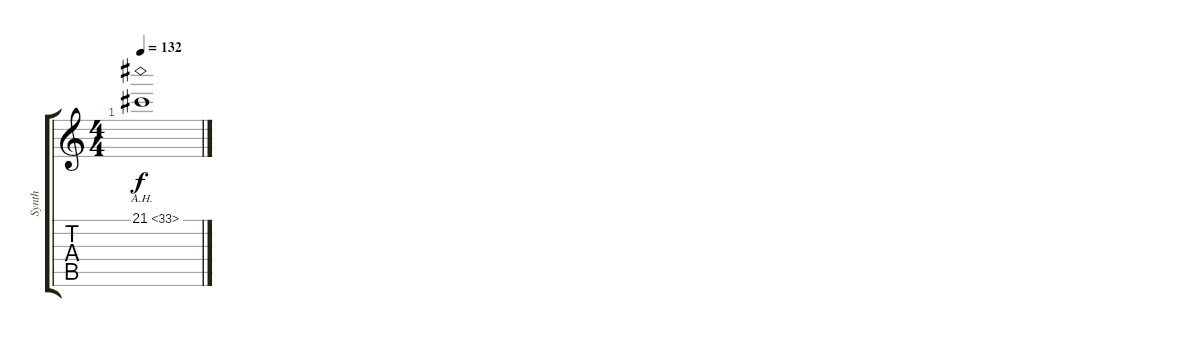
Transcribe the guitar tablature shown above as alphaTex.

\track ("Synth" "Synth") {instrument orchestralharp}
\staff {score tabs}
\tuning (E4 B3 G3 D3 A2 E2) {hide}
\ts (4 4)
\tempo 132
\clef g2
\ks c
21.1{ah 12}.1{dy f}
